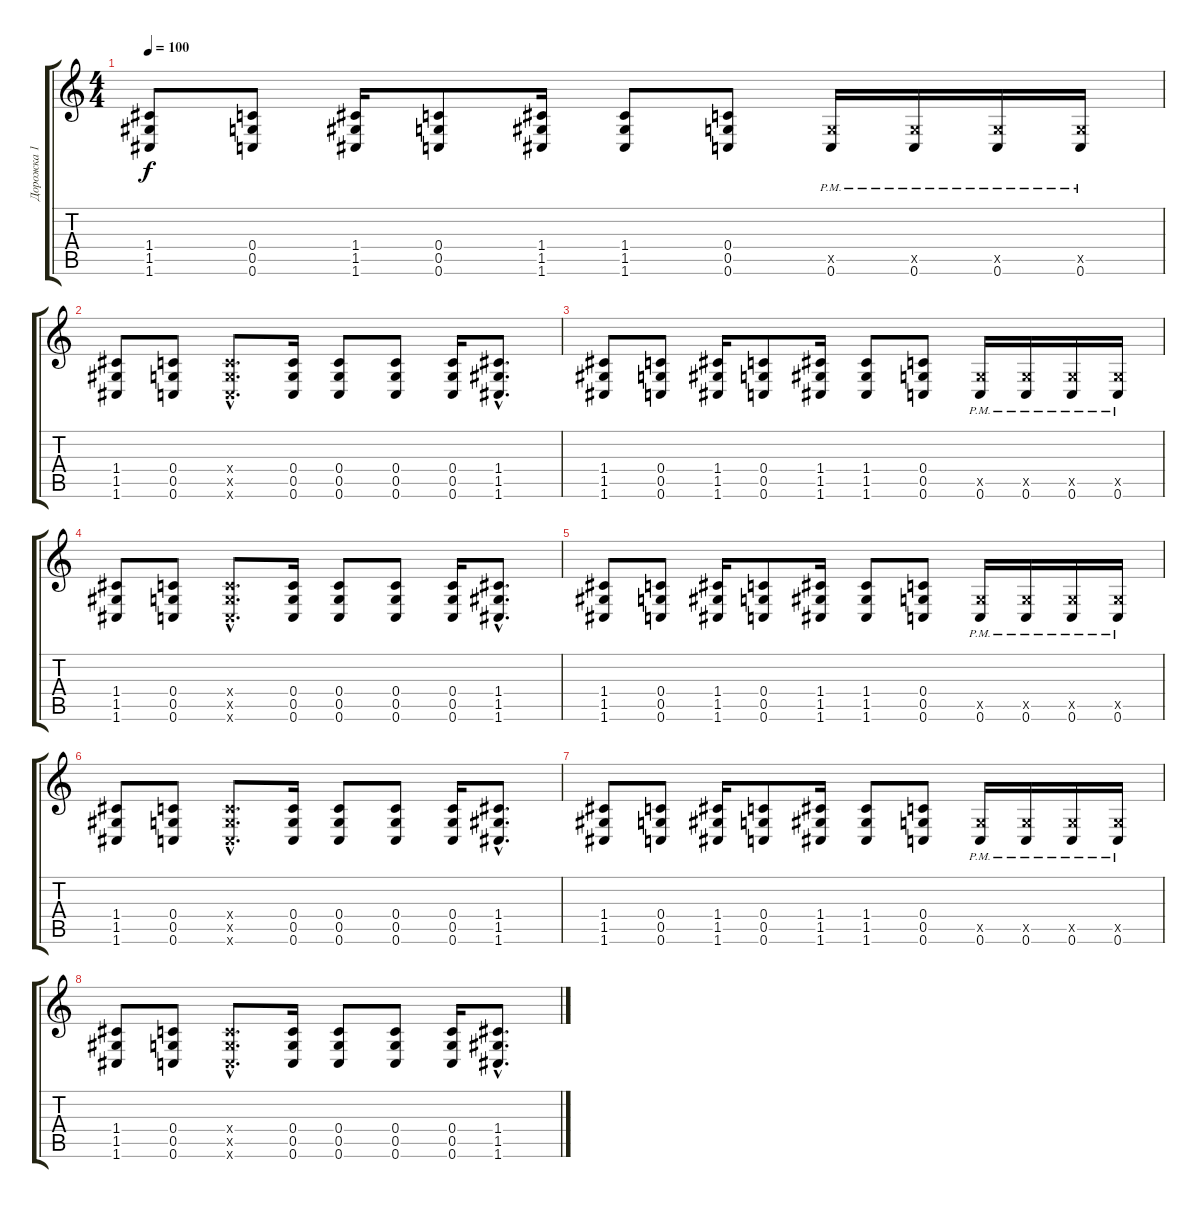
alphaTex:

\track ("Дорожка 1" "Дорожка 1") {instrument distortionguitar}
\staff {score tabs}
\tuning (D4 A3 F3 C3 G2 C2) {hide}
\ts (4 4)
\tempo 100
\clef g2
\ks c
(1.4 1.5 1.6).8{dy f} (0.4 0.5 0.6).8 (1.4 1.5 1.6).16 (0.4 0.5 0.6).8 (1.4 1.5 1.6).16 (1.4 1.5 1.6).8 (0.4 0.5 0.6).8 (0.5{x} 0.6{pm}).16 (0.5{x} 0.6{pm}).16 (0.5{x} 0.6{pm}).16 (0.5{x} 0.6{pm}).16 |
(1.4 1.5 1.6).8 (0.4 0.5 0.6).8 (0.4{hac x} 0.5{hac x} 0.6{hac x}).8{d} (0.4 0.5 0.6).16 (0.4 0.5 0.6).8 (0.4 0.5 0.6).8 (0.4 0.5 0.6).16 (1.4{hac} 1.5{hac} 1.6{hac}).8{d} |
(1.4 1.5 1.6).8 (0.4 0.5 0.6).8 (1.4 1.5 1.6).16 (0.4 0.5 0.6).8 (1.4 1.5 1.6).16 (1.4 1.5 1.6).8 (0.4 0.5 0.6).8 (0.5{x} 0.6{pm}).16 (0.5{x} 0.6{pm}).16 (0.5{x} 0.6{pm}).16 (0.5{x} 0.6{pm}).16 |
(1.4 1.5 1.6).8 (0.4 0.5 0.6).8 (0.4{hac x} 0.5{hac x} 0.6{hac x}).8{d} (0.4 0.5 0.6).16 (0.4 0.5 0.6).8 (0.4 0.5 0.6).8 (0.4 0.5 0.6).16 (1.4{hac} 1.5{hac} 1.6{hac}).8{d} |
(1.4 1.5 1.6).8 (0.4 0.5 0.6).8 (1.4 1.5 1.6).16 (0.4 0.5 0.6).8 (1.4 1.5 1.6).16 (1.4 1.5 1.6).8 (0.4 0.5 0.6).8 (0.5{x} 0.6{pm}).16 (0.5{x} 0.6{pm}).16 (0.5{x} 0.6{pm}).16 (0.5{x} 0.6{pm}).16 |
(1.4 1.5 1.6).8 (0.4 0.5 0.6).8 (0.4{hac x} 0.5{hac x} 0.6{hac x}).8{d} (0.4 0.5 0.6).16 (0.4 0.5 0.6).8 (0.4 0.5 0.6).8 (0.4 0.5 0.6).16 (1.4{hac} 1.5{hac} 1.6{hac}).8{d} |
(1.4 1.5 1.6).8 (0.4 0.5 0.6).8 (1.4 1.5 1.6).16 (0.4 0.5 0.6).8 (1.4 1.5 1.6).16 (1.4 1.5 1.6).8 (0.4 0.5 0.6).8 (0.5{x} 0.6{pm}).16 (0.5{x} 0.6{pm}).16 (0.5{x} 0.6{pm}).16 (0.5{x} 0.6{pm}).16 |
(1.4 1.5 1.6).8 (0.4 0.5 0.6).8 (0.4{hac x} 0.5{hac x} 0.6{hac x}).8{d} (0.4 0.5 0.6).16 (0.4 0.5 0.6).8 (0.4 0.5 0.6).8 (0.4 0.5 0.6).16 (1.4{hac} 1.5{hac} 1.6{hac}).8{d}
